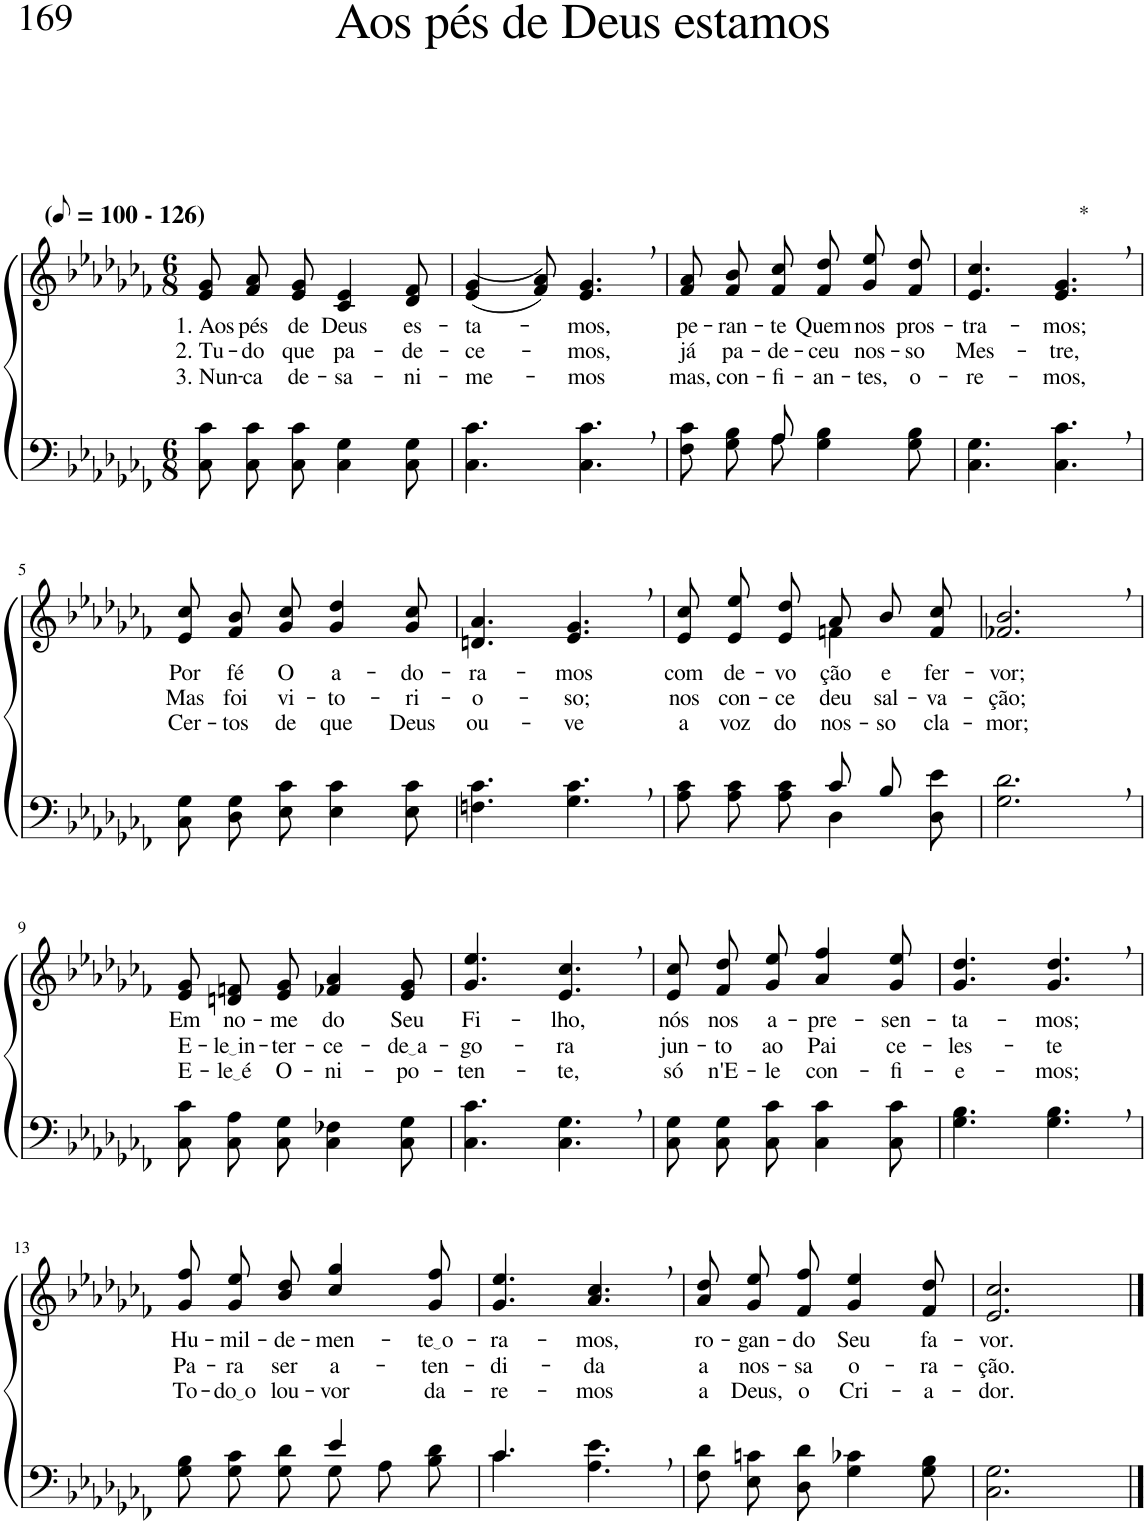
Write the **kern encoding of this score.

**kern	**kern	**text	**text	**text
*part2	*part1	*part1	*part1	*part1
*staff2	*staff1	*staff1	*staff1	*staff1
*I"Parte III e IV	*I"Parte I e II	*	*	*
*clefF4	*clefG2	*	*	*
*Trd2c3	*Trd2c3	*	*	*
*k[b-e-a-d-g-c-f-]	*k[b-e-a-d-g-c-f-]	*	*	*
*M6/8	*M6/8	*	*	*
*MM50	*MM50	*	*	*
=1	=1	=1	=1	=1
!	!LO:TX:a:B:t=(	!	!	!
!	!LO:TX:a:B:t=- 126)	!	!	!
!	!	!LO:LY:b	!LO:LY:b	!LO:LY:b
8C-\ 8c-\L	8e-/ 8g-/L	1. Aos	2. Tu-	3. Nun-
!	!	!LO:LY:b	!LO:LY:b	!LO:LY:b
8C-\ 8c-\	8f-/ 8a-/	pés	-do	-ca
!	!	!LO:LY:b	!LO:LY:b	!LO:LY:b
8C-\ 8c-\J	8e-/ 8g-/J	de	que	de-
!	!	!LO:LY:b	!LO:LY:b	!LO:LY:b
4C-\ 4G-\	4c-/ 4e-/	Deus	pa-	-sa-
!	!	!LO:LY:b	!LO:LY:b	!LO:LY:b
8C-\ 8G-\	8d-/ 8f-/	es-	-de-	-ni-
=2	=2	=2	=2	=2
!	!	!LO:LY:b	!LO:LY:b	!LO:LY:b
4.C-\ 4.c-\	((4e-/ 4g-/	-ta-	-ce-	-me-
.	8f-/ 8a-/))	.	.	.
!	!	!LO:LY:b	!LO:LY:b	!LO:LY:b
4.C-\, 4.c-\,	4.e-/, 4.g-/,	-mos,	-mos,	-mos
=3	=3	=3	=3	=3
*^	*	*	*	*
!	!	!	!LO:LY:b	!LO:LY:b	!LO:LY:b
4ryy	8F-\ 8c-\L	8f-/ 8a-/L	pe-	já	mas,
!	!	!	!LO:LY:b	!LO:LY:b	!LO:LY:b
.	8G-\ 8B-\	8f-/ 8b-/	-ran-	pa-	con-
!	!	!	!LO:LY:b	!LO:LY:b	!LO:LY:b
8A-/	8A-\J	8f-/ 8cc-/J	-te	-de-	-fi-
!	!	!	!LO:LY:b	!LO:LY:b	!LO:LY:b
4.ryy	4G-\ 4B-\	8f-/ 8dd-/L	Quem	-ceu	-an-
!	!	!	!LO:LY:b	!LO:LY:b	!LO:LY:b
.	.	8g-/ 8ee-/	nos	nos-	-tes,
!	!	!	!LO:LY:b	!LO:LY:b	!LO:LY:b
.	8G-\ 8B-\	8f-/ 8dd-/J	pros-	-so	o-
=4	=4	=4	=4	=4	=4
!	!	!	!LO:LY:b	!LO:LY:b	!LO:LY:b
*v	*v	*	*	*	*
4.C-\ 4.G-\	4.e-/ 4.cc-/	-tra-	Mes-	-re-
!	!LO:TX:a:t=*	!	!	!
!	!	!LO:LY:b	!LO:LY:b	!LO:LY:b
4.C-\, 4.c-\,	4.e-/, 4.g-/,	-mos;	-tre,	-mos,
!!LO:LB:g=z
=5	=5	=5	=5	=5
!	!	!LO:LY:b	!LO:LY:b	!LO:LY:b
8C-\ 8G-\L	8e-/ 8cc-/L	Por	Mas	Cer-
!	!	!LO:LY:b	!LO:LY:b	!LO:LY:b
8D-\ 8G-\	8f-/ 8b-/	fé	foi	-tos
!	!	!LO:LY:b	!LO:LY:b	!LO:LY:b
8E-\ 8c-\J	8g-/ 8cc-/J	O	vi-	de
!	!	!LO:LY:b	!LO:LY:b	!LO:LY:b
4E-\ 4c-\	4g-/ 4dd-/	a-	-to-	que
!	!	!LO:LY:b	!LO:LY:b	!LO:LY:b
8E-\ 8c-\	8g-/ 8cc-/	-do-	-ri-	Deus
=6	=6	=6	=6	=6
!	!	!LO:LY:b	!LO:LY:b	!LO:LY:b
4.Fn\ 4.c-\	4.dn/ 4.a-/	-ra-	-o-	ou-
!	!	!LO:LY:b	!LO:LY:b	!LO:LY:b
4.G-\, 4.c-\,	4.e-/, 4.g-/,	-mos	-so;	-ve
=7	=7	=7	=7	=7
*^	*	*	*	*
!	!	!	!LO:LY:b	!LO:LY:b	!LO:LY:b
*	*	*^	*	*	*
4.ryy	8A-\ 8c-\L	8e-/ 8cc-/L	4.ryy	com	nos	a
!	!	!	!	!LO:LY:b	!LO:LY:b	!LO:LY:b
.	8A-\ 8c-\	8e-/ 8ee-/	.	de-	con-	voz
!	!	!	!	!LO:LY:b	!LO:LY:b	!LO:LY:b
.	8A-\ 8c-\J	8e-/ 8dd-/J	.	-vo-	-ce-	do
!	!	!	!	!LO:LY:b	!LO:LY:b	!LO:LY:b
8c-/L	4D-\	8a-\L	4fn\	-ção	-deu	nos-
!	!	!	!	!LO:LY:b	!LO:LY:b	!LO:LY:b
8B-/J	.	8b-\	.	e	sal-	-so
!	!	!	!	!LO:LY:b	!LO:LY:b	!LO:LY:b
8ryy	8D-\ 8e-\	8f\ 8cc-\J	8ryy	fer-	-va-	cla-
=8	=8	=8	=8	=8	=8	=8
!	!	!	!	!LO:LY:b	!LO:LY:b	!LO:LY:b
*v	*v	*	*	*	*	*
*	*v	*v	*	*	*
2.G-\, 2.d-\,	2.f-X/, 2.b-/,	-vor;	-ção;	-mor;
!!LO:LB:g=z
=9	=9	=9	=9	=9
!	!	!LO:LY:b	!LO:LY:b	!LO:LY:b
8C-\ 8c-\L	8e-/ 8g-/L	Em	E-	E-
!	!	!LO:LY:b	!LO:LY:b	!LO:LY:b
8C-\ 8A-\	8dn/ 8fn/	no-	le in	le é
!	!	!LO:LY:b	!LO:LY:b	!LO:LY:b
8C-\ 8G-\J	8e-/ 8g-/J	-me	-ter-	O-
!	!	!LO:LY:b	!LO:LY:b	!LO:LY:b
4C-\ 4F-X\	4f-X/ 4a-/	do	-ce-	-ni-
!	!	!LO:LY:b	!LO:LY:b	!LO:LY:b
8C-\ 8G-\	8e-/ 8g-/	Seu	de a	-po-
=10	=10	=10	=10	=10
!	!	!LO:LY:b	!LO:LY:b	!LO:LY:b
4.C-\ 4.c-\	4.g-/ 4.ee-/	Fi-	-go-	-ten-
!	!	!LO:LY:b	!LO:LY:b	!LO:LY:b
4.C-\, 4.G-\,	4.e-/, 4.cc-/,	-lho,	-ra	-te,
=11	=11	=11	=11	=11
!	!	!LO:LY:b	!LO:LY:b	!LO:LY:b
8C-\ 8G-\L	8e-/ 8cc-/L	nós	jun-	só
!	!	!LO:LY:b	!LO:LY:b	!LO:LY:b
8C-\ 8G-\	8f-/ 8dd-/	nos	-to	n'E-
!	!	!LO:LY:b	!LO:LY:b	!LO:LY:b
8C-\ 8c-\J	8g-/ 8ee-/J	a-	ao	-le
!	!	!LO:LY:b	!LO:LY:b	!LO:LY:b
4C-\ 4c-\	4a-/ 4ff-/	-pre-	Pai	con-
!	!	!LO:LY:b	!LO:LY:b	!LO:LY:b
8C-\ 8c-\	8g-/ 8ee-/	-sen-	ce-	-fi-
=12	=12	=12	=12	=12
!	!	!LO:LY:b	!LO:LY:b	!LO:LY:b
4.G-\ 4.B-\	4.g-/ 4.dd-/	-ta-	-les-	-e-
!	!	!LO:LY:b	!LO:LY:b	!LO:LY:b
4.G-\, 4.B-\,	4.g-/, 4.dd-/,	-mos;	-te	-mos;
!!LO:LB:g=z
=13	=13	=13	=13	=13
*^	*	*	*	*
!	!	!	!LO:LY:b	!LO:LY:b	!LO:LY:b
4.ryy	8G-\ 8B-\L	8g-\ 8ff-\L	Hu-	Pa-	To-
!	!	!	!LO:LY:b	!LO:LY:b	!LO:LY:b
.	8G-\ 8c-\	8g-\ 8ee-\	-mil-	-ra	do o
!	!	!	!LO:LY:b	!LO:LY:b	!LO:LY:b
.	8G-\ 8d-\J	8b-\ 8dd-\J	-de-	ser	lou-
!	!	!	!LO:LY:b	!LO:LY:b	!LO:LY:b
4e-/	8G-\L	4cc-/ 4gg-/	-men-	a-	-vor
.	8A-\	.	.	.	.
!	!	!	!LO:LY:b	!LO:LY:b	!LO:LY:b
8ryy	8B-\ 8d-\J	8g-/ 8ff-/	te o	-ten-	da-
=14	=14	=14	=14	=14	=14
!	!	!	!LO:LY:b	!LO:LY:b	!LO:LY:b
4.c-/	4.c-\	4.g-/ 4.ee-/	-ra-	-di-	-re-
!	!	!	!LO:LY:b	!LO:LY:b	!LO:LY:b
4.ryy	4.A-\ 4.e-\	4.a-/, 4.cc-/,	-mos,	-da	-mos
=15	=15	=15	=15	=15	=15
!	!	!	!LO:LY:b	!LO:LY:b	!LO:LY:b
*v	*v	*	*	*	*
8F-\ 8d-\L	8a-\ 8dd-\L	ro-	a	a
!	!	!LO:LY:b	!LO:LY:b	!LO:LY:b
8E-\ 8cn\	8g-\ 8ee-\	-gan-	nos-	Deus,
!	!	!LO:LY:b	!LO:LY:b	!LO:LY:b
8D-\ 8d-\J	8f-\ 8ff-\J	-do	-sa	o
!	!	!LO:LY:b	!LO:LY:b	!LO:LY:b
4G-\ 4c-X\	4g-/ 4ee-/	Seu	o-	Cri-
!	!	!LO:LY:b	!LO:LY:b	!LO:LY:b
8G-\ 8B-\	8f-/ 8dd-/	fa-	-ra-	-a-
=16	=16	=16	=16	=16
!	!	!LO:LY:b	!LO:LY:b	!LO:LY:b
2.C-\ 2.G-\	2.e-/ 2.cc-/	-vor.	-ção.	-dor.
==	==	==	==	==
*-	*-	*-	*-	*-
